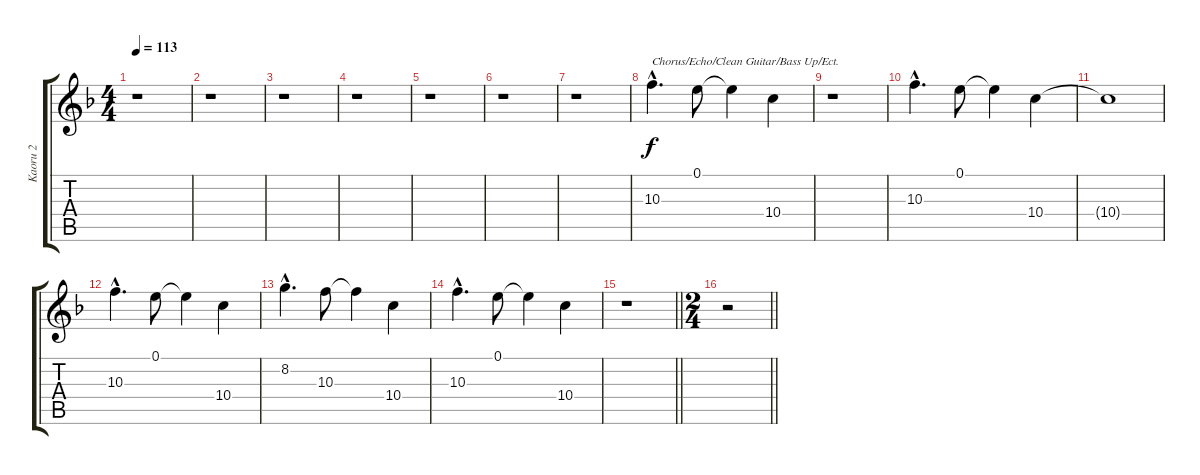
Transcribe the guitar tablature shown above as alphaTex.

\track ("Kaoru 2" "Kaoru 2") {instrument electricguitarclean}
\staff {score tabs}
\tuning (E4 B3 G3 D3 A2 E2) {hide}
\ts (4 4)
\tempo 113
\clef g2
\ks f
r.1{dy f} |
r.1 |
r.1 |
r.1 |
r.1 |
r.1 |
r.1 |
10.3{hac}.4{d txt "Chorus/Echo/Clean Guitar/Bass Up/Ect." volume 8 balance 8 instrument pad2warm} 0.1.8 0.1{t}.4 10.4.4 |
r.1 |
10.3{hac}.4{d} 0.1.8 0.1{t}.4 10.4.4 |
10.4{t}.1 |
10.3{hac}.4{d} 0.1.8 0.1{t}.4 10.4.4 |
8.2{hac}.4{d} 10.3.8 10.3{t}.4 10.4.4 |
10.3{hac}.4{d} 0.1.8 0.1{t}.4 10.4.4 |
\barLineRight lightlight
r.1 |
\ts (2 4)
\barLineRight lightlight
r.2
